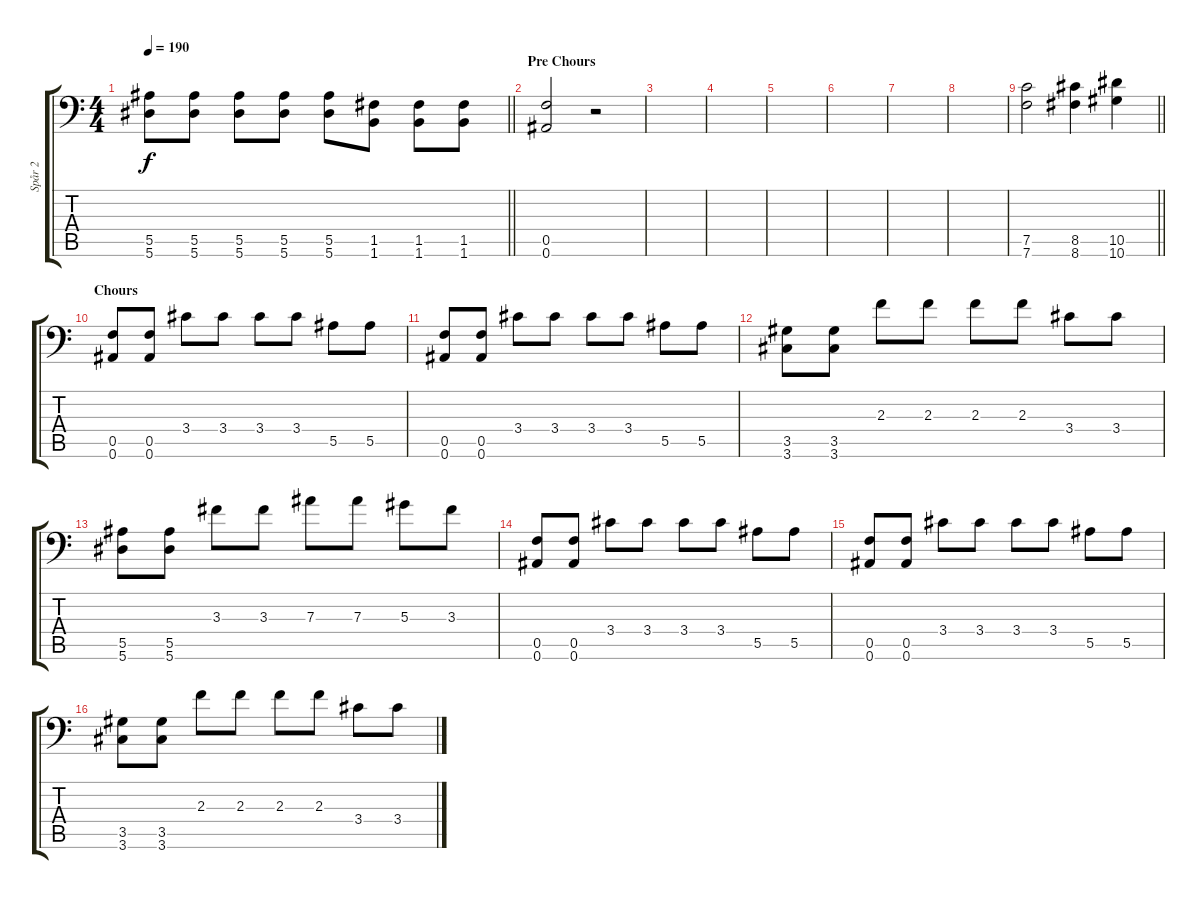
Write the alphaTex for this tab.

\track ("Spår 2" "Spår 2") {instrument distortionguitar}
\staff {score tabs}
\tuning (C4 G3 Eb3 Bb2 F2 Bb1) {hide}
\ts (4 4)
\tempo 190
\clef f4
\barLineRight lightlight
\ks c
(5.5 5.6).8{dy f} (5.5 5.6).8 (5.5 5.6).8 (5.5 5.6).8 (5.5 5.6).8 (1.5 1.6).8 (1.5 1.6).8 (1.5 1.6).8 |
\section ("" "Pre Chours")
(0.5 0.6).2 r.2 |
|
|
|
|
|
|
\barLineRight lightlight
(7.5 7.6).2 (8.5 8.6).4 (10.5 10.6).4 |
\section ("" "Chours")
(0.5 0.6).8 (0.5 0.6).8 3.4.8 3.4.8 3.4.8 3.4.8 5.5.8 5.5.8 |
(0.5 0.6).8 (0.5 0.6).8 3.4.8 3.4.8 3.4.8 3.4.8 5.5.8 5.5.8 |
(3.5 3.6).8 (3.5 3.6).8 2.3.8 2.3.8 2.3.8 2.3.8 3.4.8 3.4.8 |
(5.5 5.6).8 (5.5 5.6).8 3.3.8 3.3.8 7.3.8 7.3.8 5.3.8 3.3.8 |
(0.5 0.6).8 (0.5 0.6).8 3.4.8 3.4.8 3.4.8 3.4.8 5.5.8 5.5.8 |
(0.5 0.6).8 (0.5 0.6).8 3.4.8 3.4.8 3.4.8 3.4.8 5.5.8 5.5.8 |
(3.5 3.6).8 (3.5 3.6).8 2.3.8 2.3.8 2.3.8 2.3.8 3.4.8 3.4.8
